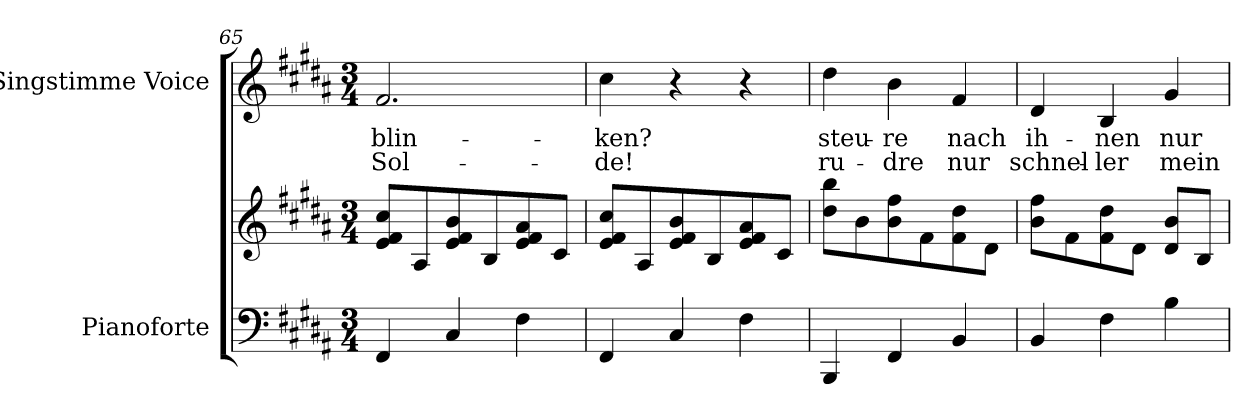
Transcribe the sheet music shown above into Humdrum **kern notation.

**kern	**kern	**kern	**text	**text
*part2	*part2	*part1	*part1	*part1
*staff3	*staff2	*staff1	*staff1	*staff1
*I"Pianoforte	*	*I"Singstimme Voice	*	*
*I'Pno	*	*	*	*
*clefF4	*clefG2	*clefG2	*	*
*k[f#c#g#d#a#]	*k[f#c#g#d#a#]	*k[f#c#g#d#a#]	*	*
*M3/4	*M3/4	*M3/4	*	*
=65	=65	=65	=65	=65
4FF#/	8e/ 8f#/ 8cc#/L	2.f#/	blin-	Sol-
.	8A#/	.	.	.
4C#/	8e/ 8f#/ 8b/	.	.	.
.	8B/	.	.	.
4F#\	8e/ 8f#/ 8a#/	.	.	.
.	8c#/J	.	.	.
=66	=66	=66	=66	=66
4FF#/	8e/ 8f#/ 8cc#/L	4cc#\	-ken?	-de!
.	8A#/	.	.	.
4C#/	8e/ 8f#/ 8b/	4r	.	.
.	8B/	.	.	.
4F#\	8e/ 8f#/ 8a#/	4r	.	.
.	8c#/J	.	.	.
=67	=67	=67	=67	=67
4BBB/	8dd#\ 8bb\L	4dd#\	steu-	ru-
.	8b\	.	.	.
4FF#/	8b\ 8ff#\	4b\	-re	-dre
.	8f#\	.	.	.
4BB/	8f#\ 8dd#\	4f#/	nach	nur
.	8d#\J	.	.	.
=68	=68	=68	=68	=68
4BB/	8b\ 8ff#\L	4d#/	ih-	schnel-
.	8f#\	.	.	.
4F#\	8f#\ 8dd#\	4B/	-nen	-ler
.	8d#\J	.	.	.
4B\	8d#/ 8b/L	4g#/	nur	mein
.	8B/J	.	.	.
=	=	=	=	=
*-	*-	*-	*-	*-
